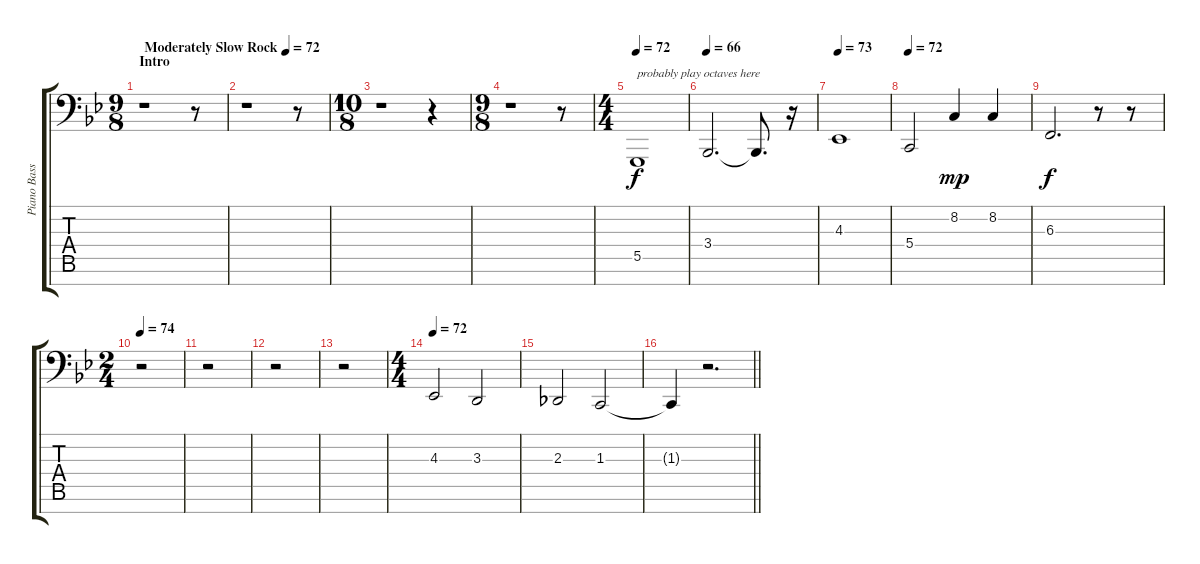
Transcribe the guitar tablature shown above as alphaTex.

\track ("Piano Bass notes" "Piano Bass") {instrument acousticgrandpiano}
\staff {score tabs}
\tuning (A2 E2 B1 G1 D1 A0 E0) {hide}
\ts (9 8)
\section ("" "Intro")
\tempo (72 "Moderately Slow Rock")
\clef f4
\ks bb
r.1{dy f instrument acousticgrandpiano} r.8 |
r.1 r.8 |
\ts (10 8)
r.1 r.4 |
\ts (9 8)
r.1 r.8 |
\ts (4 4)
\tempo 72
5.5.1{txt "probably play octaves here"} |
\tempo 66
3.4.2{d} 3.4{t}.8{d} r.16 |
\tempo 73
4.3.1 |
\tempo 72
5.4.2 8.2.4{dy mp} 8.2.4 |
6.3.2{d dy f} r.8 r.8 |
\ts (2 4)
\tempo 74
r.2 |
r.2 |
r.2 |
r.2 |
\ts (4 4)
\tempo 72
4.3.2 3.3.2 |
2.3.2 1.3.2 |
\barLineRight lightlight
1.3{t}.4 r.2{d}
